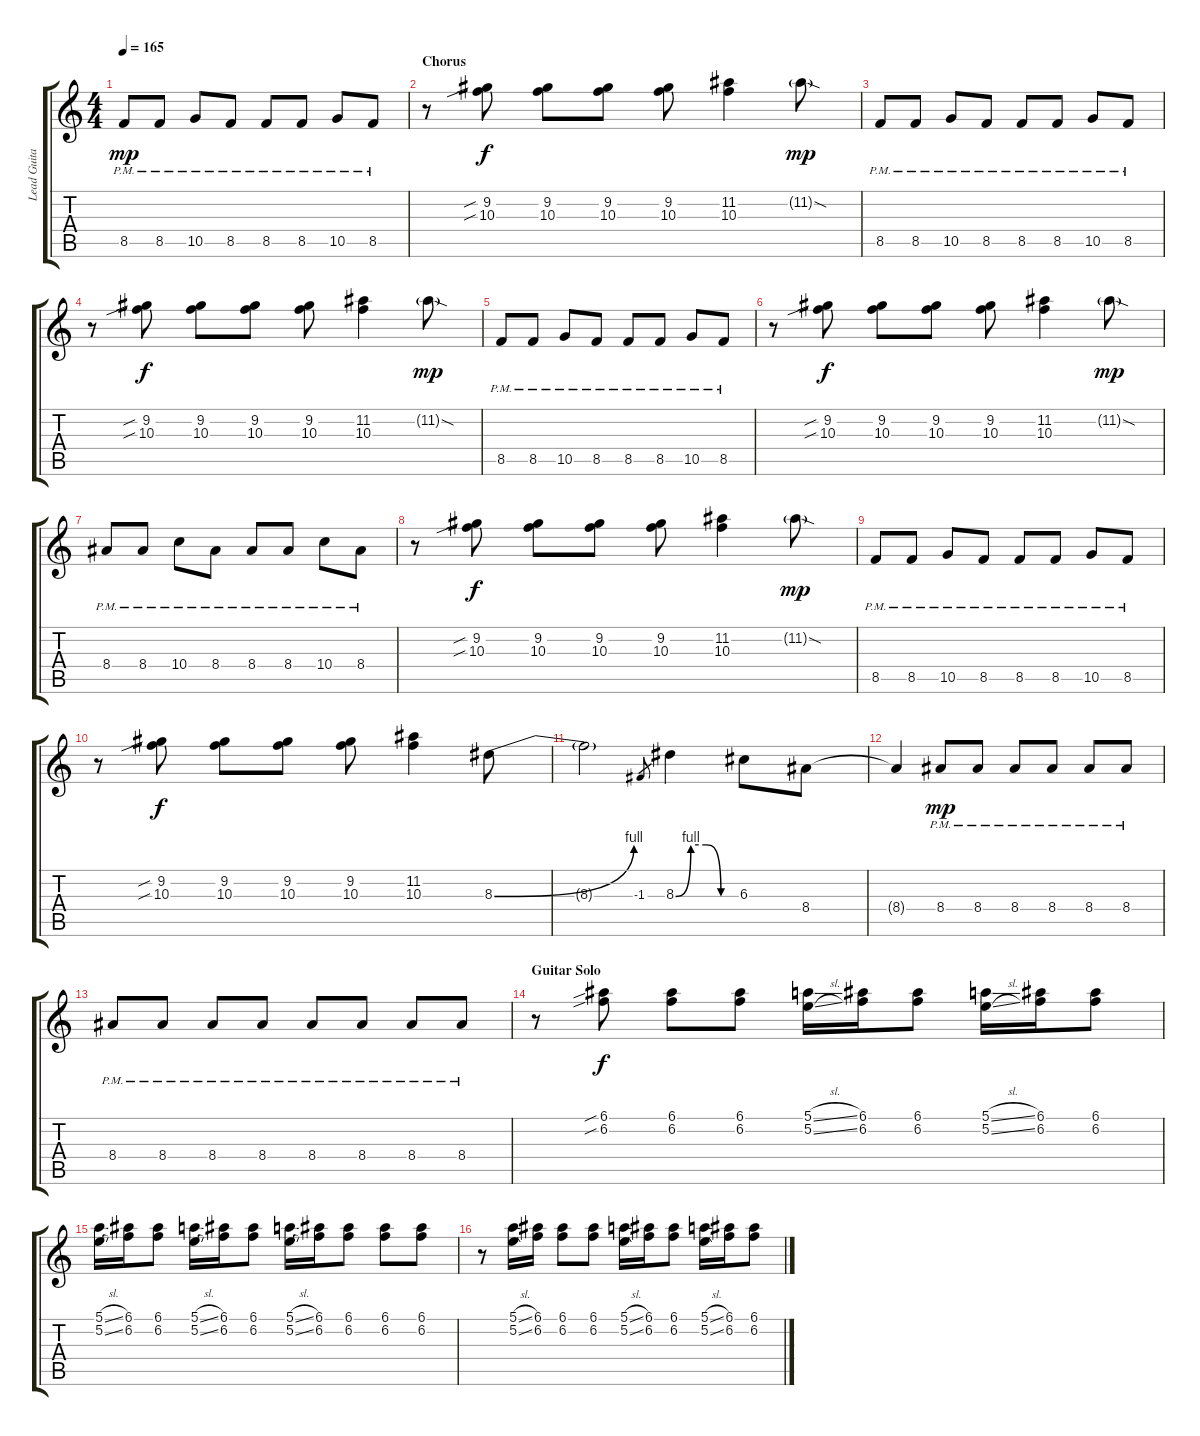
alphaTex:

\track ("Lead Guitar" "Lead Guita") {instrument distortionguitar}
\staff {score tabs}
\tuning (E4 B3 G3 D3 A2 E2) {hide}
\ts (4 4)
\tempo 165
\clef g2
\ks c
8.5{pm}.8{dy mp} 8.5{pm}.8 10.5{pm}.8 8.5{pm}.8 8.5{pm}.8 8.5{pm}.8 10.5{pm}.8 8.5{pm}.8 |
\section ("" "Chorus")
r.8 (9.2{sib} 10.3{sib}).8{dy f} (9.2 10.3).8 (9.2 10.3).8 (9.2 10.3).8 (11.2 10.3).4 11.2{sod g}.8{dy mp} |
8.5{pm}.8 8.5{pm}.8 10.5{pm}.8 8.5{pm}.8 8.5{pm}.8 8.5{pm}.8 10.5{pm}.8 8.5{pm}.8 |
r.8 (9.2{sib} 10.3{sib}).8{dy f} (9.2 10.3).8 (9.2 10.3).8 (9.2 10.3).8 (11.2 10.3).4 11.2{sod g}.8{dy mp} |
8.5{pm}.8 8.5{pm}.8 10.5{pm}.8 8.5{pm}.8 8.5{pm}.8 8.5{pm}.8 10.5{pm}.8 8.5{pm}.8 |
r.8 (9.2{sib} 10.3{sib}).8{dy f} (9.2 10.3).8 (9.2 10.3).8 (9.2 10.3).8 (11.2 10.3).4 11.2{sod g}.8{dy mp} |
8.4{pm}.8 8.4{pm}.8 10.4{pm}.8 8.4{pm}.8 8.4{pm}.8 8.4{pm}.8 10.4{pm}.8 8.4{pm}.8 |
r.8 (9.2{sib} 10.3{sib}).8{dy f} (9.2 10.3).8 (9.2 10.3).8 (9.2 10.3).8 (11.2 10.3).4 11.2{sod g}.8{dy mp} |
8.5{pm}.8 8.5{pm}.8 10.5{pm}.8 8.5{pm}.8 8.5{pm}.8 8.5{pm}.8 10.5{pm}.8 8.5{pm}.8 |
r.8 (9.2{sib} 10.3{sib}).8{dy f} (9.2 10.3).8 (9.2 10.3).8 (9.2 10.3).8 (11.2 10.3).4 8.3{be (bend 0 0 60 4)}.8 |
8.3{t}.2 -1.3.8{gr} 8.3{be (custom 0 0 15 4 30 4 45 0 60 0)}.4 6.3.8 8.4.8 |
8.4{t}.4 8.4{pm}.8{dy mp} 8.4{pm}.8 8.4{pm}.8 8.4{pm}.8 8.4{pm}.8 8.4{pm}.8 |
8.4{pm}.8 8.4{pm}.8 8.4{pm}.8 8.4{pm}.8 8.4{pm}.8 8.4{pm}.8 8.4{pm}.8 8.4{pm}.8 |
\section ("" "Guitar Solo")
r.8 (6.1{sib} 6.2{sib}).8{dy f} (6.1 6.2).8 (6.1 6.2).8 (5.1{sl} 5.2{sl}).16 (6.1 6.2).16 (6.1 6.2).8 (5.1{sl} 5.2{sl}).16 (6.1 6.2).16 (6.1 6.2).8 |
(5.1{sl} 5.2{sl}).16 (6.1 6.2).16 (6.1 6.2).8 (5.1{sl} 5.2{sl}).16 (6.1 6.2).16 (6.1 6.2).8 (5.1{sl} 5.2{sl}).16 (6.1 6.2).16 (6.1 6.2).8 (6.1 6.2).8 (6.1 6.2).8 |
r.8 (5.1{sl} 5.2{sl}).16 (6.1 6.2).16 (6.1 6.2).8 (6.1 6.2).8 (5.1{sl} 5.2{sl}).16 (6.1 6.2).16 (6.1 6.2).8 (5.1{sl} 5.2{sl}).16 (6.1 6.2).16 (6.1 6.2).8
